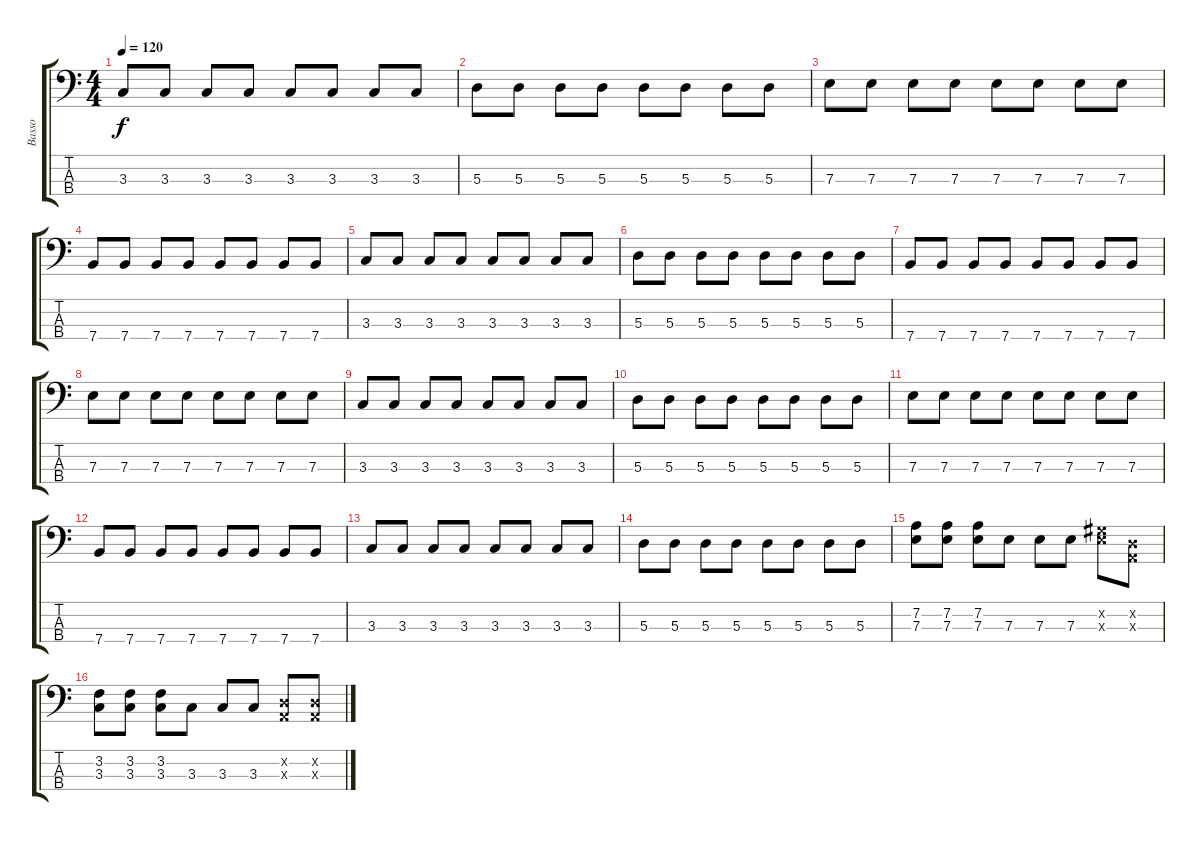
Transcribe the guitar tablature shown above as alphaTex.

\track ("Basso" "Basso") {instrument electricbasspick}
\staff {score tabs}
\tuning (G2 D2 A1 E1) {hide}
\ts (4 4)
\tempo 120
\clef f4
\ks c
3.3.8{dy f} 3.3.8 3.3.8 3.3.8 3.3.8 3.3.8 3.3.8 3.3.8 |
5.3.8 5.3.8 5.3.8 5.3.8 5.3.8 5.3.8 5.3.8 5.3.8 |
7.3.8 7.3.8 7.3.8 7.3.8 7.3.8 7.3.8 7.3.8 7.3.8 |
7.4.8 7.4.8 7.4.8 7.4.8 7.4.8 7.4.8 7.4.8 7.4.8 |
3.3.8 3.3.8 3.3.8 3.3.8 3.3.8 3.3.8 3.3.8 3.3.8 |
5.3.8 5.3.8 5.3.8 5.3.8 5.3.8 5.3.8 5.3.8 5.3.8 |
7.4.8 7.4.8 7.4.8 7.4.8 7.4.8 7.4.8 7.4.8 7.4.8 |
7.3.8 7.3.8 7.3.8 7.3.8 7.3.8 7.3.8 7.3.8 7.3.8 |
3.3.8 3.3.8 3.3.8 3.3.8 3.3.8 3.3.8 3.3.8 3.3.8 |
5.3.8 5.3.8 5.3.8 5.3.8 5.3.8 5.3.8 5.3.8 5.3.8 |
7.3.8 7.3.8 7.3.8 7.3.8 7.3.8 7.3.8 7.3.8 7.3.8 |
7.4.8 7.4.8 7.4.8 7.4.8 7.4.8 7.4.8 7.4.8 7.4.8 |
3.3.8 3.3.8 3.3.8 3.3.8 3.3.8 3.3.8 3.3.8 3.3.8 |
5.3.8 5.3.8 5.3.8 5.3.8 5.3.8 5.3.8 5.3.8 5.3.8 |
(7.2 7.3).8 (7.2 7.3).8 (7.2 7.3).8 7.3.8 7.3.8 7.3.8 (6.2{x} 7.3{x}).8 (0.2{x} 0.3{x}).8 |
(3.2 3.3).8 (3.2 3.3).8 (3.2 3.3).8 3.3.8 3.3.8 3.3.8 (0.2{x} 0.3{x}).8 (0.2{x} 0.3{x}).8
